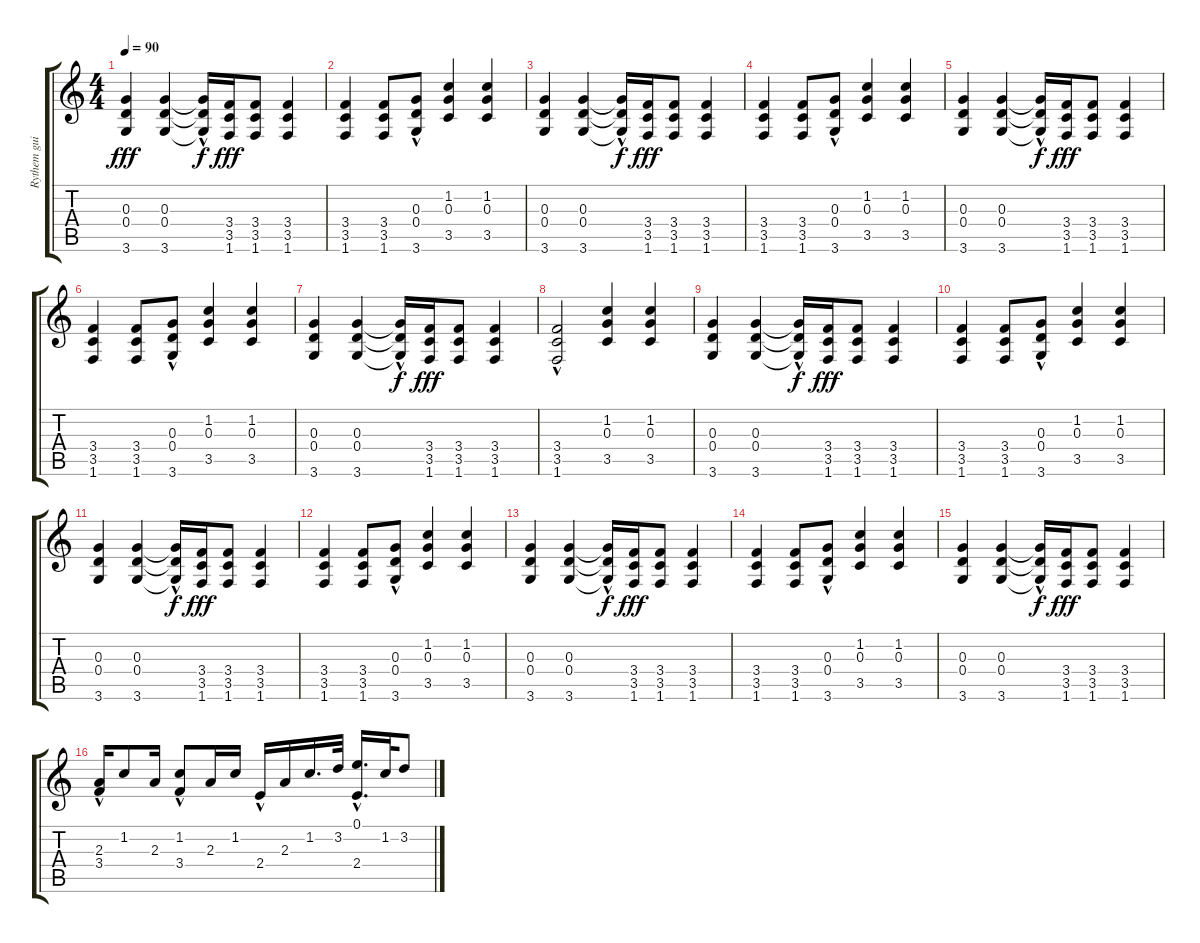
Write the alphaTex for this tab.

\track ("Rythem guitar " "Rythem gui") {instrument distortionguitar}
\staff {score tabs}
\tuning (E4 B3 G3 D3 A2 E2) {hide}
\ts (4 4)
\tempo 90
\clef g2
\ks c
(0.3 0.4 3.6).4{dy fff} (0.3 0.4 3.6).4 (0.3{t} 0.4{hac t} 3.6{hac t}).16{dy f} (3.4 3.5 1.6).16{dy fff} (3.4 3.5 1.6).8 (3.4 3.5 1.6).4 |
(3.4 3.5 1.6).4 (3.4 3.5 1.6).8 (0.3{hac} 0.4 3.6).8 (1.2 0.3 3.5).4 (1.2 0.3 3.5).4 |
(0.3 0.4 3.6).4 (0.3 0.4 3.6).4 (0.3{t} 0.4{hac t} 3.6{hac t}).16{dy f} (3.4 3.5 1.6).16{dy fff} (3.4 3.5 1.6).8 (3.4 3.5 1.6).4 |
(3.4 3.5 1.6).4 (3.4 3.5 1.6).8 (0.3{hac} 0.4 3.6).8 (1.2 0.3 3.5).4 (1.2 0.3 3.5).4 |
(0.3 0.4 3.6).4 (0.3 0.4 3.6).4 (0.3{t} 0.4{hac t} 3.6{hac t}).16{dy f} (3.4 3.5 1.6).16{dy fff} (3.4 3.5 1.6).8 (3.4 3.5 1.6).4 |
(3.4 3.5 1.6).4 (3.4 3.5 1.6).8 (0.3{hac} 0.4 3.6).8 (1.2 0.3 3.5).4 (1.2 0.3 3.5).4 |
(0.3 0.4 3.6).4{volume 16} (0.3 0.4 3.6).4 (0.3{t} 0.4{hac t} 3.6{hac t}).16{dy f} (3.4 3.5 1.6).16{dy fff} (3.4 3.5 1.6).8 (3.4 3.5 1.6).4 |
(3.4 3.5{hac} 1.6).2 (1.2 0.3 3.5).4 (1.2 0.3 3.5).4 |
(0.3 0.4 3.6).4 (0.3 0.4 3.6).4 (0.3{t} 0.4{hac t} 3.6{hac t}).16{dy f} (3.4 3.5 1.6).16{dy fff} (3.4 3.5 1.6).8 (3.4 3.5 1.6).4 |
(3.4 3.5 1.6).4 (3.4 3.5 1.6).8 (0.3{hac} 0.4 3.6).8 (1.2 0.3 3.5).4 (1.2 0.3 3.5).4 |
(0.3 0.4 3.6).4 (0.3 0.4 3.6).4 (0.3{t} 0.4{hac t} 3.6{hac t}).16{dy f} (3.4 3.5 1.6).16{dy fff} (3.4 3.5 1.6).8 (3.4 3.5 1.6).4 |
(3.4 3.5 1.6).4 (3.4 3.5 1.6).8 (0.3{hac} 0.4 3.6).8 (1.2 0.3 3.5).4 (1.2 0.3 3.5).4 |
(0.3 0.4 3.6).4 (0.3 0.4 3.6).4 (0.3{t} 0.4{hac t} 3.6{hac t}).16{dy f} (3.4 3.5 1.6).16{dy fff} (3.4 3.5 1.6).8 (3.4 3.5 1.6).4 |
(3.4 3.5 1.6).4 (3.4 3.5 1.6).8 (0.3{hac} 0.4 3.6).8 (1.2 0.3 3.5).4 (1.2 0.3 3.5).4 |
(0.3 0.4 3.6).4 (0.3 0.4 3.6).4 (0.3{t} 0.4{hac t} 3.6{hac t}).16{dy f} (3.4 3.5 1.6).16{dy fff} (3.4 3.5 1.6).8 (3.4 3.5 1.6).4 |
(2.3 3.4{hac}).16 1.2.8 2.3.16 (1.2 3.4{hac}).8 2.3.16 1.2.16 2.4{hac}.16 2.3.16 1.2.16{d} 3.2.32 (0.1 2.4{hac}).16{d} 1.2.32 3.2.8
